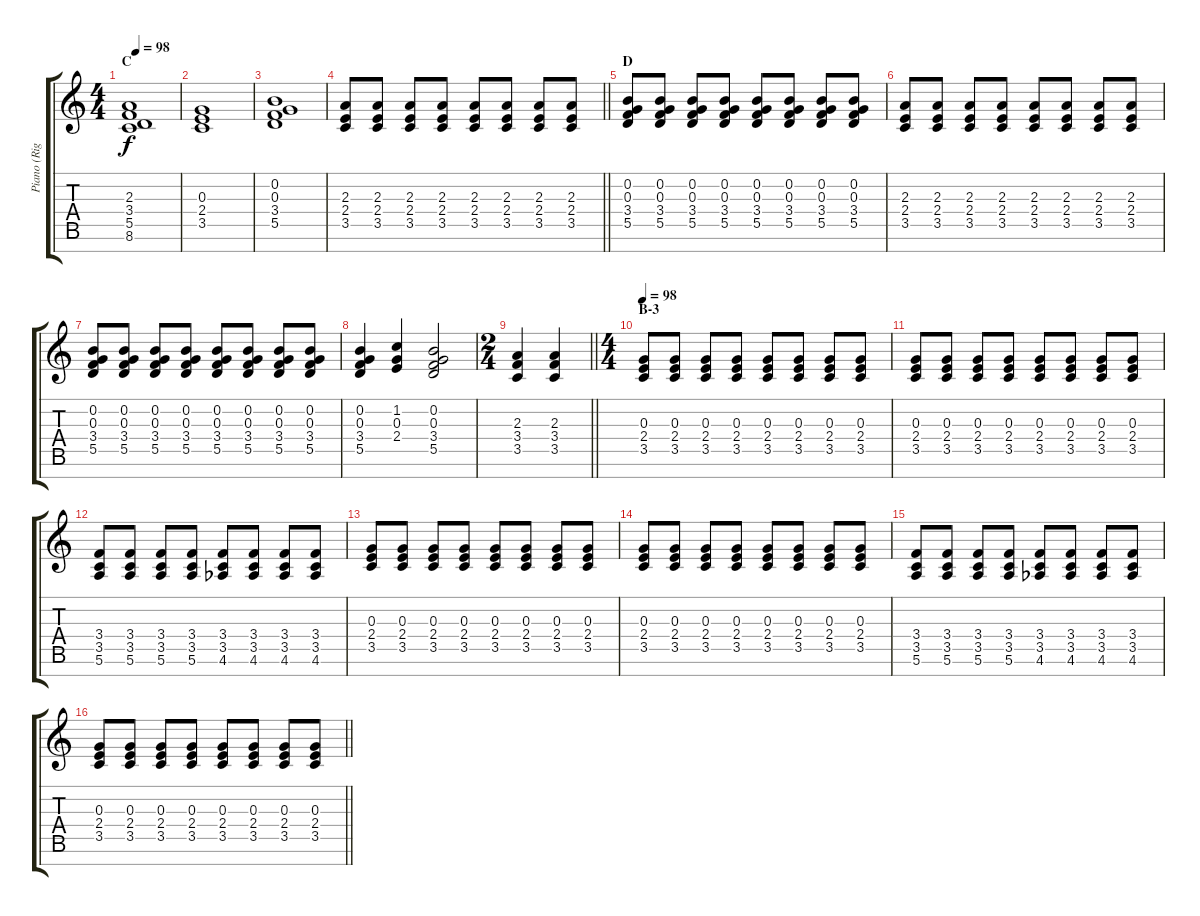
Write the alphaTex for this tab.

\track ("Piano (Right Hand)" "Piano (Rig") {instrument acousticgrandpiano}
\staff {score tabs}
\tuning (E5 B4 G4 D4 A3 E3 B2) {hide}
\ts (4 4)
\section ("" "C")
\tempo 98
\clef g2
\ks c
(2.3 3.4 5.5 8.6).1{dy f} |
(0.3 2.4 3.5).1 |
(0.2 0.3 3.4 5.5).1 |
\barLineRight lightlight
(2.3 2.4 3.5).8 (2.3 2.4 3.5).8 (2.3 2.4 3.5).8 (2.3 2.4 3.5).8 (2.3 2.4 3.5).8 (2.3 2.4 3.5).8 (2.3 2.4 3.5).8 (2.3 2.4 3.5).8 |
\section ("" "D")
(0.2 0.3 3.4 5.5).8 (0.2 0.3 3.4 5.5).8 (0.2 0.3 3.4 5.5).8 (0.2 0.3 3.4 5.5).8 (0.2 0.3 3.4 5.5).8 (0.2 0.3 3.4 5.5).8 (0.2 0.3 3.4 5.5).8 (0.2 0.3 3.4 5.5).8 |
(2.3 2.4 3.5).8 (2.3 2.4 3.5).8 (2.3 2.4 3.5).8 (2.3 2.4 3.5).8 (2.3 2.4 3.5).8 (2.3 2.4 3.5).8 (2.3 2.4 3.5).8 (2.3 2.4 3.5).8 |
(0.2 0.3 3.4 5.5).8 (0.2 0.3 3.4 5.5).8 (0.2 0.3 3.4 5.5).8 (0.2 0.3 3.4 5.5).8 (0.2 0.3 3.4 5.5).8 (0.2 0.3 3.4 5.5).8 (0.2 0.3 3.4 5.5).8 (0.2 0.3 3.4 5.5).8 |
(0.2 0.3 3.4 5.5).4 (1.2 0.3 2.4).4 (0.2 0.3 3.4 5.5).2 |
\ts (2 4)
\barLineRight lightlight
(2.3 3.4 3.5).4 (2.3 3.4 3.5).4 |
\ts (4 4)
\section ("" "B-3")
\tempo 98
(0.3 2.4 3.5).8 (0.3 2.4 3.5).8 (0.3 2.4 3.5).8 (0.3 2.4 3.5).8 (0.3 2.4 3.5).8 (0.3 2.4 3.5).8 (0.3 2.4 3.5).8 (0.3 2.4 3.5).8 |
(0.3 2.4 3.5).8 (0.3 2.4 3.5).8 (0.3 2.4 3.5).8 (0.3 2.4 3.5).8 (0.3 2.4 3.5).8 (0.3 2.4 3.5).8 (0.3 2.4 3.5).8 (0.3 2.4 3.5).8 |
(3.4 3.5 5.6).8 (3.4 3.5 5.6).8 (3.4 3.5 5.6).8 (3.4 3.5 5.6).8 (3.4 3.5 4.6{acc b}).8 (3.4 3.5 4.6{acc b}).8 (3.4 3.5 4.6{acc b}).8 (3.4 3.5 4.6{acc b}).8 |
(0.3 2.4 3.5).8 (0.3 2.4 3.5).8 (0.3 2.4 3.5).8 (0.3 2.4 3.5).8 (0.3 2.4 3.5).8 (0.3 2.4 3.5).8 (0.3 2.4 3.5).8 (0.3 2.4 3.5).8 |
(0.3 2.4 3.5).8 (0.3 2.4 3.5).8 (0.3 2.4 3.5).8 (0.3 2.4 3.5).8 (0.3 2.4 3.5).8 (0.3 2.4 3.5).8 (0.3 2.4 3.5).8 (0.3 2.4 3.5).8 |
(3.4 3.5 5.6).8 (3.4 3.5 5.6).8 (3.4 3.5 5.6).8 (3.4 3.5 5.6).8 (3.4 3.5 4.6{acc b}).8 (3.4 3.5 4.6{acc b}).8 (3.4 3.5 4.6{acc b}).8 (3.4 3.5 4.6{acc b}).8 |
\barLineRight lightlight
(0.3 2.4 3.5).8 (0.3 2.4 3.5).8 (0.3 2.4 3.5).8 (0.3 2.4 3.5).8 (0.3 2.4 3.5).8 (0.3 2.4 3.5).8 (0.3 2.4 3.5).8 (0.3 2.4 3.5).8
